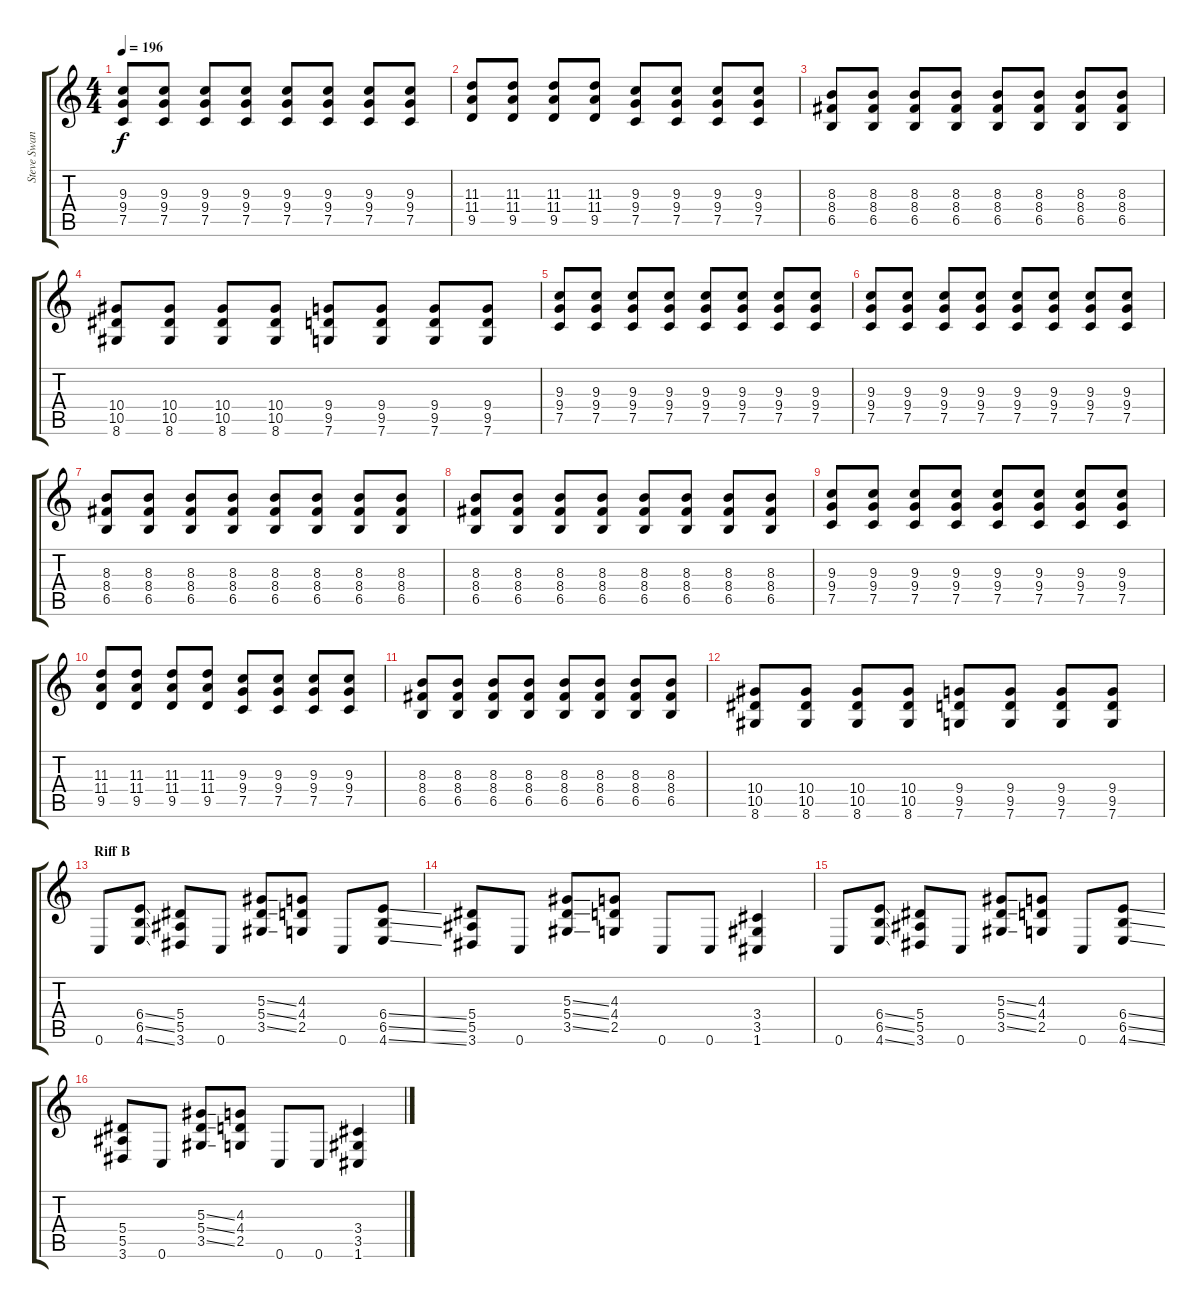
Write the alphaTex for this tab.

\track ("Steve Swanson" "Steve Swan") {instrument distortionguitar}
\staff {score tabs}
\tuning (C4 G3 Eb3 Bb2 F2 C2) {hide}
\ts (4 4)
\tempo 196
\clef g2
\ks c
(9.3 9.4 7.5).8{dy f} (9.3 9.4 7.5).8 (9.3 9.4 7.5).8 (9.3 9.4 7.5).8 (9.3 9.4 7.5).8 (9.3 9.4 7.5).8 (9.3 9.4 7.5).8 (9.3 9.4 7.5).8 |
(11.3 11.4 9.5).8 (11.3 11.4 9.5).8 (11.3 11.4 9.5).8 (11.3 11.4 9.5).8 (9.3 9.4 7.5).8 (9.3 9.4 7.5).8 (9.3 9.4 7.5).8 (9.3 9.4 7.5).8 |
(8.3 8.4 6.5).8 (8.3 8.4 6.5).8 (8.3 8.4 6.5).8 (8.3 8.4 6.5).8 (8.3 8.4 6.5).8 (8.3 8.4 6.5).8 (8.3 8.4 6.5).8 (8.3 8.4 6.5).8 |
(10.4 10.5 8.6).8 (10.4 10.5 8.6).8 (10.4 10.5 8.6).8 (10.4 10.5 8.6).8 (9.4 9.5 7.6).8 (9.4 9.5 7.6).8 (9.4 9.5 7.6).8 (9.4 9.5 7.6).8 |
(9.3 9.4 7.5).8 (9.3 9.4 7.5).8 (9.3 9.4 7.5).8 (9.3 9.4 7.5).8 (9.3 9.4 7.5).8 (9.3 9.4 7.5).8 (9.3 9.4 7.5).8 (9.3 9.4 7.5).8 |
(9.3 9.4 7.5).8 (9.3 9.4 7.5).8 (9.3 9.4 7.5).8 (9.3 9.4 7.5).8 (9.3 9.4 7.5).8 (9.3 9.4 7.5).8 (9.3 9.4 7.5).8 (9.3 9.4 7.5).8 |
(8.3 8.4 6.5).8 (8.3 8.4 6.5).8 (8.3 8.4 6.5).8 (8.3 8.4 6.5).8 (8.3 8.4 6.5).8 (8.3 8.4 6.5).8 (8.3 8.4 6.5).8 (8.3 8.4 6.5).8 |
(8.3 8.4 6.5).8 (8.3 8.4 6.5).8 (8.3 8.4 6.5).8 (8.3 8.4 6.5).8 (8.3 8.4 6.5).8 (8.3 8.4 6.5).8 (8.3 8.4 6.5).8 (8.3 8.4 6.5).8 |
(9.3 9.4 7.5).8 (9.3 9.4 7.5).8 (9.3 9.4 7.5).8 (9.3 9.4 7.5).8 (9.3 9.4 7.5).8 (9.3 9.4 7.5).8 (9.3 9.4 7.5).8 (9.3 9.4 7.5).8 |
(11.3 11.4 9.5).8 (11.3 11.4 9.5).8 (11.3 11.4 9.5).8 (11.3 11.4 9.5).8 (9.3 9.4 7.5).8 (9.3 9.4 7.5).8 (9.3 9.4 7.5).8 (9.3 9.4 7.5).8 |
(8.3 8.4 6.5).8 (8.3 8.4 6.5).8 (8.3 8.4 6.5).8 (8.3 8.4 6.5).8 (8.3 8.4 6.5).8 (8.3 8.4 6.5).8 (8.3 8.4 6.5).8 (8.3 8.4 6.5).8 |
(10.4 10.5 8.6).8 (10.4 10.5 8.6).8 (10.4 10.5 8.6).8 (10.4 10.5 8.6).8 (9.4 9.5 7.6).8 (9.4 9.5 7.6).8 (9.4 9.5 7.6).8 (9.4 9.5 7.6).8 |
\section ("" "Riff B")
0.6.8 (6.4{ss} 6.5{ss} 4.6{ss}).8 (5.4 5.5 3.6).8 0.6.8 (5.3{ss} 5.4{ss} 3.5{ss}).8 (4.3 4.4 2.5).8 0.6.8 (6.4{ss} 6.5{ss} 4.6{ss}).8 |
(5.4 5.5 3.6).8 0.6.8 (5.3{ss} 5.4{ss} 3.5{ss}).8 (4.3 4.4 2.5).8 0.6.8 0.6.8 (3.4 3.5 1.6).4 |
0.6.8 (6.4{ss} 6.5{ss} 4.6{ss}).8 (5.4 5.5 3.6).8 0.6.8 (5.3{ss} 5.4{ss} 3.5{ss}).8 (4.3 4.4 2.5).8 0.6.8 (6.4{ss} 6.5{ss} 4.6{ss}).8 |
(5.4 5.5 3.6).8 0.6.8 (5.3{ss} 5.4{ss} 3.5{ss}).8 (4.3 4.4 2.5).8 0.6.8 0.6.8 (3.4 3.5 1.6).4
